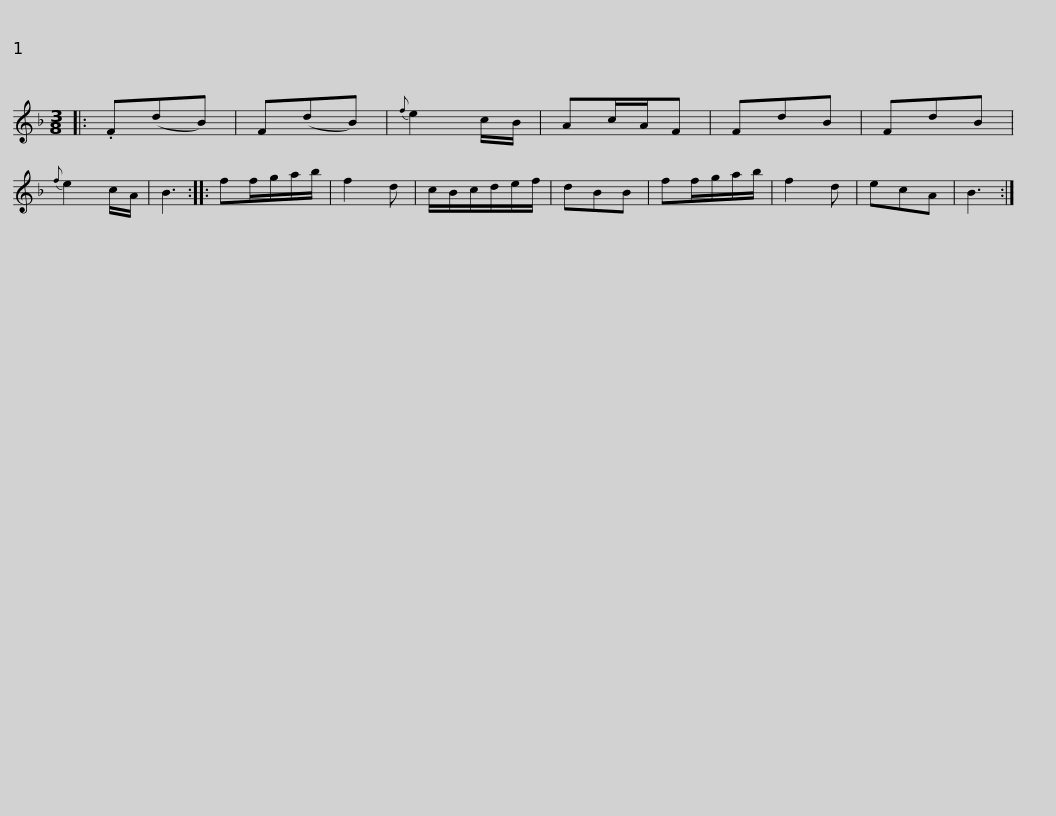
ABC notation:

X:1
L:1/8
M:3/8
I:linebreak $
K:F
V:1 treble
V:1
|: .F(dB) | F(dB) |{f} e2 c/B/ | Ac/A/F | FdB | %5
 FdB |{f} e2 c/A/ | B3 :: ff/g/a/b/ | f2 d | %10
 c/B/c/d/e/f/ |$ dBB | ff/g/a/b/ | f2 d | ecA | %15
 B3 :| %16
